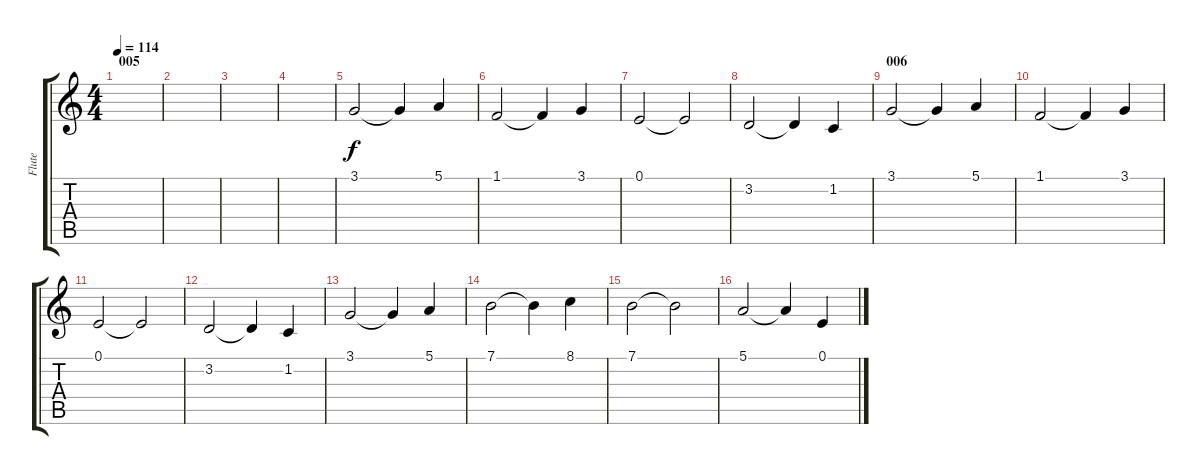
\track ("Flute" "Flute") {instrument flute}
\staff {score tabs}
\tuning (E4 B3 G3 D3 A2 E2) {hide}
\ts (4 4)
\section ("" "005")
\tempo 114
\clef g2
\ks c
|
|
|
|
3.1.2 3.1{t}.4 5.1.4 |
1.1.2 1.1{t}.4 3.1.4 |
0.1.2 0.1{t}.2 |
3.2.2 3.2{t}.4 1.2.4 |
\section ("" "006")
3.1.2 3.1{t}.4 5.1.4 |
1.1.2 1.1{t}.4 3.1.4 |
0.1.2 0.1{t}.2 |
3.2.2 3.2{t}.4 1.2.4 |
3.1.2 3.1{t}.4 5.1.4 |
7.1.2 7.1{t}.4 8.1.4 |
7.1.2 7.1{t}.2 |
5.1.2 5.1{t}.4 0.1.4
